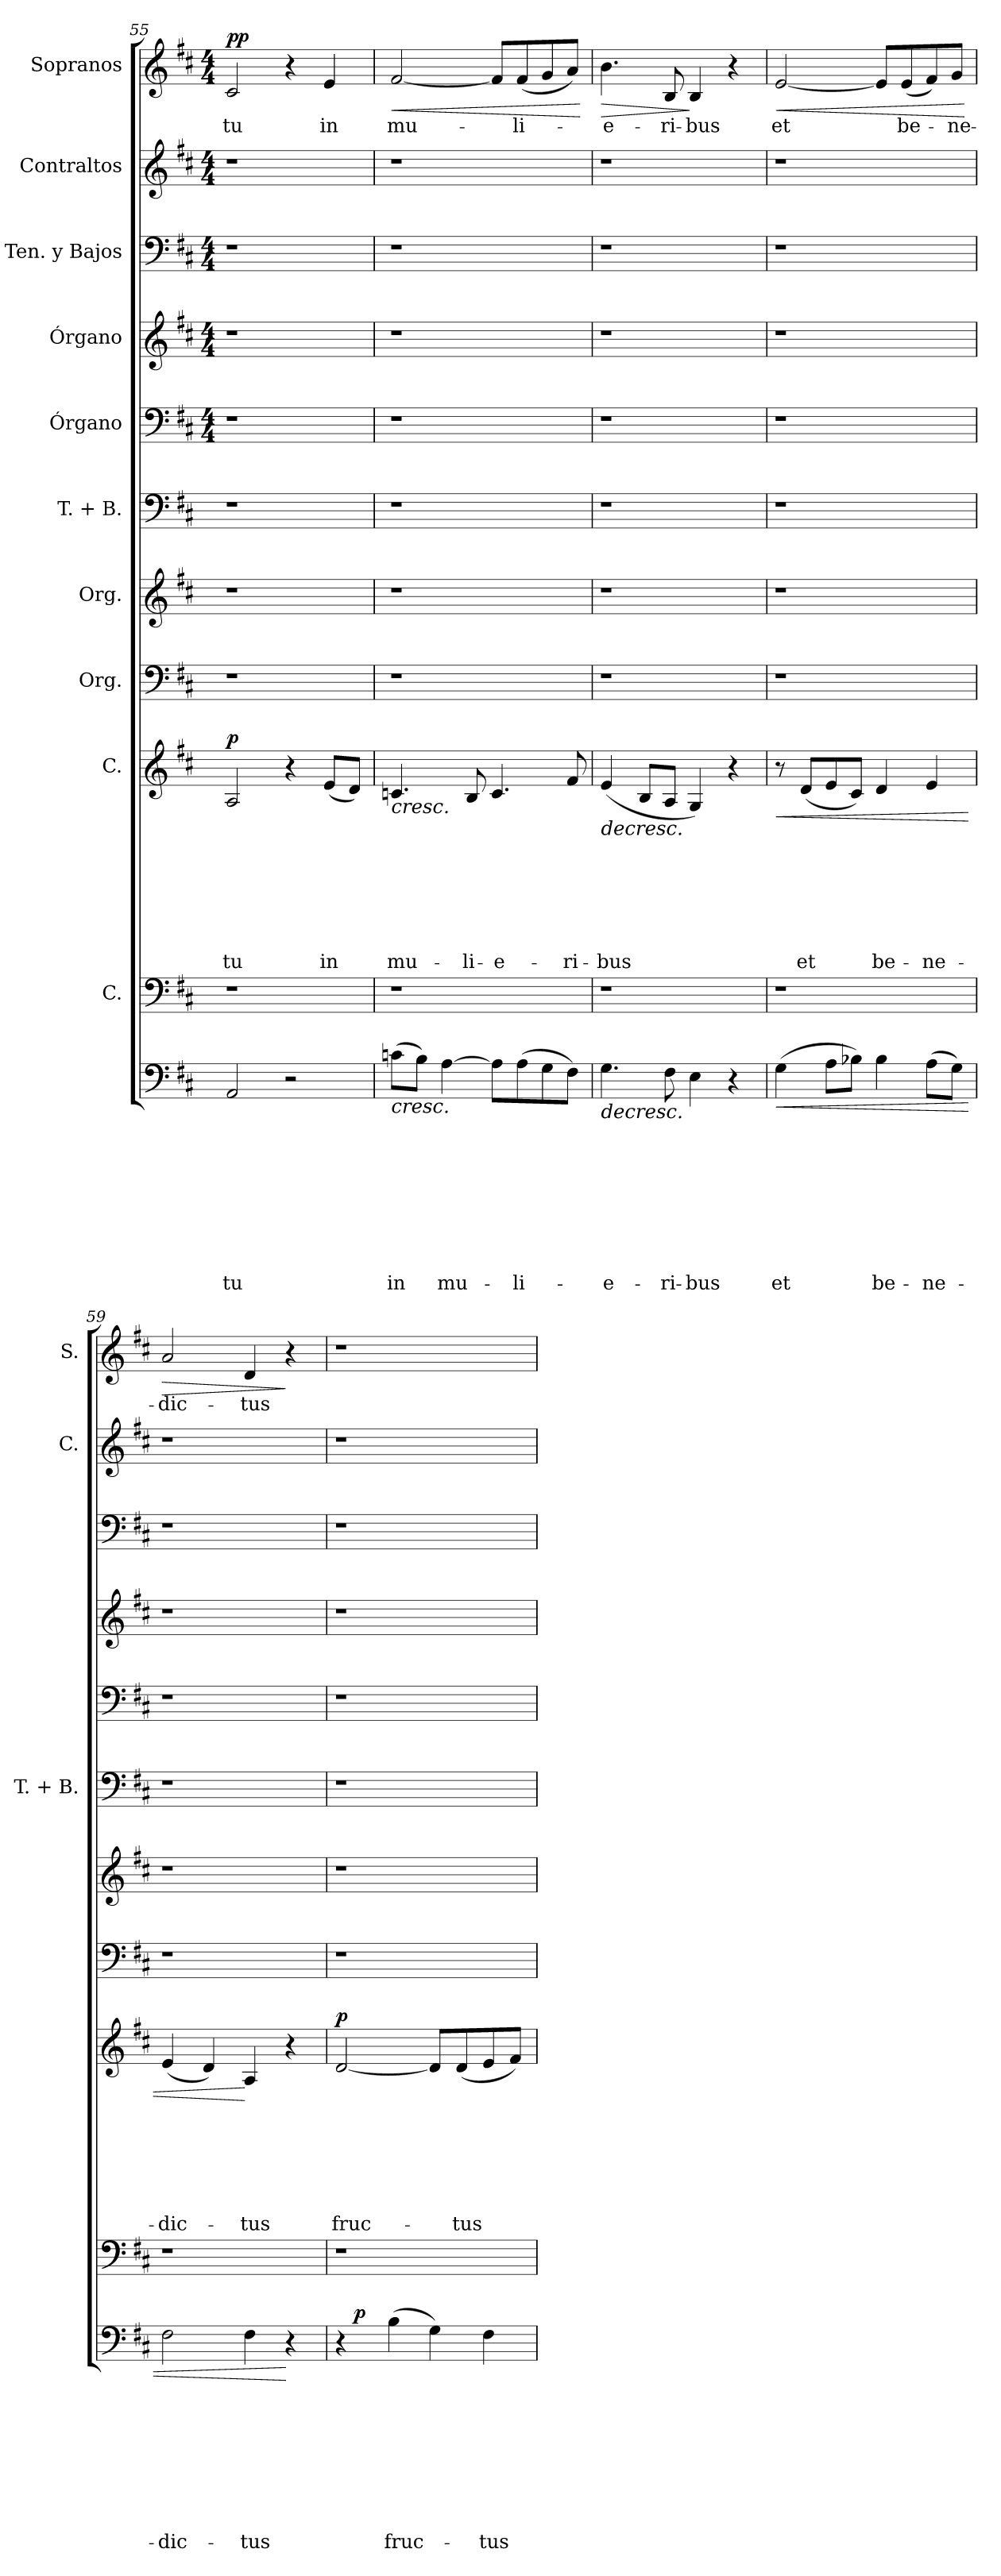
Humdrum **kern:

**kern	**text	**text	**text	**text	**text	**text	**text	**text	**text	**dynam	**kern	**kern	**text	**text	**text	**text	**text	**text	**text	**dynam	**kern	**kern	**kern	**kern	**kern	**kern	**kern	**kern	**text	**dynam
*part11	*part11	*part11	*part11	*part11	*part11	*part11	*part11	*part11	*part11	*part11	*part10	*part9	*part9	*part9	*part9	*part9	*part9	*part9	*part9	*part9	*part8	*part7	*part6	*part5	*part4	*part3	*part2	*part1	*part1	*part1
*staff11	*staff11	*staff11	*staff11	*staff11	*staff11	*staff11	*staff11	*staff11	*staff11	*staff11	*staff10	*staff9	*staff9	*staff9	*staff9	*staff9	*staff9	*staff9	*staff9	*staff9	*staff8	*staff7	*staff6	*staff5	*staff4	*staff3	*staff2	*staff1	*staff1	*staff1
*	*	*	*	*	*	*	*	*	*	*	*I"C.	*I"C.	*	*	*	*	*	*	*	*	*I"Org.	*I"Org.	*I"T. + B.	*I"Órgano	*I"Órgano	*I"Ten. y Bajos	*I"Contraltos	*I"Sopranos	*	*
*	*	*	*	*	*	*	*	*	*	*	*	*	*	*	*	*	*	*	*	*	*	*	*I'T. + B.	*	*	*	*I'C.	*I'S.	*	*
!!LO:LB:g=z
*clefF4	*	*	*	*	*	*	*	*	*	*	*clefF4	*clefG2	*	*	*	*	*	*	*	*	*clefF4	*clefG2	*clefF4	*clefF4	*clefG2	*clefF4	*clefG2	*clefG2	*	*
*k[f#c#]	*	*	*	*	*	*	*	*	*	*	*k[f#c#]	*k[f#c#]	*	*	*	*	*	*	*	*	*k[f#c#]	*k[f#c#]	*k[f#c#]	*k[f#c#]	*k[f#c#]	*k[f#c#]	*k[f#c#]	*k[f#c#]	*	*
*D:	*	*	*	*	*	*	*	*	*	*	*D:	*D:	*	*	*	*	*	*	*	*	*D:	*D:	*D:	*D:	*D:	*D:	*D:	*D:	*	*
*	*	*	*	*	*	*	*	*	*	*	*	*	*	*	*	*	*	*	*	*	*	*	*	*M4/4	*M4/4	*M4/4	*M4/4	*M4/4	*	*
=55	=55	=55	=55	=55	=55	=55	=55	=55	=55	=55	=55	=55	=55	=55	=55	=55	=55	=55	=55	=55	=55	=55	=55	=55	=55	=55	=55	=55	=55	=55
!	!	!	!	!	!	!	!	!	!LO:LY:b	!	!	!	!	!	!	!	!	!	!LO:LY:b	!LO:DY:b	!	!	!	!	!	!	!	!	!LO:LY:b	!LO:DY:a
!	!	!	!	!	!	!	!	!	!	!	!	!	!	!	!	!	!	!	!	!	!	!	!	!	!	!	!	!	!	!LO:DY:n=1:b
2AA/	.	.	.	.	.	.	.	.	tu	.	1r	2A/	.	.	.	.	.	.	tu	p	1r	1r	1r	1r	1r	1r	1r	2c#/	tu	p p
2r	.	.	.	.	.	.	.	.	.	.	.	4r	.	.	.	.	.	.	.	.	.	.	.	.	.	.	.	4r	.	.
!	!	!	!	!	!	!	!	!	!	!	!	!	!	!	!	!	!	!	!LO:LY:b	!	!	!	!	!	!	!	!	!	!LO:LY:b	!
.	.	.	.	.	.	.	.	.	.	.	.	(<8e/L	.	.	.	.	.	.	in	.	.	.	.	.	.	.	.	4e/	in	.
.	.	.	.	.	.	.	.	.	.	.	.	8d/J)	.	.	.	.	.	.	.	.	.	.	.	.	.	.	.	.	.	.
=56	=56	=56	=56	=56	=56	=56	=56	=56	=56	=56	=56	=56	=56	=56	=56	=56	=56	=56	=56	=56	=56	=56	=56	=56	=56	=56	=56	=56	=56	=56
!	!	!	!	!	!	!	!	!	!LO:LY:b	!LO:HP:b	!	!	!	!	!	!	!	!	!LO:LY:b	!LO:HP:b	!	!	!	!	!	!	!	!	!LO:LY:b	!LO:HP:b
(>8cn\L	.	.	.	.	.	.	.	.	in	<	1r	4.cn/	.	.	.	.	.	.	mu-	<	1r	1r	1r	1r	1r	1r	1r	[<2f#/	mu-	<
8B\J)	.	.	.	.	.	.	.	.	.	.	.	.	.	.	.	.	.	.	.	.	.	.	.	.	.	.	.	.	.	.
!	!	!	!	!	!	!	!	!	!LO:LY:b	!	!	!	!	!	!	!	!	!	!	!	!	!	!	!	!	!	!	!	!	!
[>4A\	.	.	.	.	.	.	.	.	mu-	.	.	.	.	.	.	.	.	.	.	.	.	.	.	.	.	.	.	.	.	.
!	!	!	!	!	!	!	!	!	!	!	!	!	!	!	!	!	!	!	!LO:LY:b	!	!	!	!	!	!	!	!	!	!	!
.	.	.	.	.	.	.	.	.	.	.	.	8B/	.	.	.	.	.	.	-li-	.	.	.	.	.	.	.	.	.	.	.
!	!	!	!	!	!	!	!	!	!	!	!	!	!	!	!	!	!	!	!LO:LY:b	!	!	!	!	!	!	!	!	!	!	!
8A\L]	.	.	.	.	.	.	.	.	.	.	.	4.c/	.	.	.	.	.	.	-e-	.	.	.	.	.	.	.	.	8f#/L]	.	.
!	!	!	!	!	!	!	!	!	!LO:LY:b	!	!	!	!	!	!	!	!	!	!	!	!	!	!	!	!	!	!	!	!LO:LY:b	!
(>8A\	.	.	.	.	.	.	.	.	-li-	.	.	.	.	.	.	.	.	.	.	.	.	.	.	.	.	.	.	(<8f#/	-li-	.
8G\	.	.	.	.	.	.	.	.	.	.	.	.	.	.	.	.	.	.	.	.	.	.	.	.	.	.	.	8g/	.	.
!	!	!	!	!	!	!	!	!	!	!	!	!	!	!	!	!	!	!	!LO:LY:b	!	!	!	!	!	!	!	!	!	!	!
8F#\J)	.	.	.	.	.	.	.	.	.	.	.	8f#/	.	.	.	.	.	.	-ri-	.	.	.	.	.	.	.	.	8a/J)	.	.
.	.	.	.	.	.	.	.	.	.	.	.	.	.	.	.	.	.	.	.	.	.	.	.	.	.	.	.	.	.	[
=57	=57	=57	=57	=57	=57	=57	=57	=57	=57	=57	=57	=57	=57	=57	=57	=57	=57	=57	=57	=57	=57	=57	=57	=57	=57	=57	=57	=57	=57	=57
!	!	!	!	!	!	!	!	!	!LO:LY:b	!LO:HP:b	!	!	!	!	!	!	!	!	!LO:LY:b	!LO:HP:b	!	!	!	!	!	!	!	!	!LO:LY:b	!LO:HP:b
4.G\	.	.	.	.	.	.	.	.	-e-	>	1r	(<4e/	.	.	.	.	.	.	-bus	>	1r	1r	1r	1r	1r	1r	1r	4.b\	-e-	>
.	.	.	.	.	.	.	.	.	.	.	.	8B/L	.	.	.	.	.	.	.	.	.	.	.	.	.	.	.	.	.	.
!	!	!	!	!	!	!	!	!	!LO:LY:b	!	!	!	!	!	!	!	!	!	!	!	!	!	!	!	!	!	!	!	!LO:LY:b	!
8F#\	.	.	.	.	.	.	.	.	-ri-	.	.	8A/J	.	.	.	.	.	.	.	.	.	.	.	.	.	.	.	8B/	-ri-	.
!	!	!	!	!	!	!	!	!	!LO:LY:b	!	!	!	!	!	!	!	!	!	!	!	!	!	!	!	!	!	!	!	!LO:LY:b	!
4E\	.	.	.	.	.	.	.	.	-bus	[	.	4G/)	.	.	.	.	.	.	.	[	.	.	.	.	.	.	.	4B/	-bus	]
4r	.	.	.	.	.	.	.	.	.	.	.	4r	.	.	.	.	.	.	.	.	.	.	.	.	.	.	.	4r	.	.
=58	=58	=58	=58	=58	=58	=58	=58	=58	=58	=58	=58	=58	=58	=58	=58	=58	=58	=58	=58	=58	=58	=58	=58	=58	=58	=58	=58	=58	=58	=58
!	!	!	!	!	!	!	!	!	!LO:LY:b	!LO:HP:b	!	!	!	!	!	!	!	!	!	!LO:HP:b	!	!	!	!	!	!	!	!	!LO:LY:b	!LO:HP:b
(>4G\	.	.	.	.	.	.	.	.	et	<	1r	8r	.	.	.	.	.	.	.	<	1r	1r	1r	1r	1r	1r	1r	[<2e/	et	<
!	!	!	!	!	!	!	!	!	!	!	!	!	!	!	!	!	!	!	!LO:LY:b	!	!	!	!	!	!	!	!	!	!	!
.	.	.	.	.	.	.	.	.	.	.	.	(<8d/L	.	.	.	.	.	.	et	.	.	.	.	.	.	.	.	.	.	.
8A\L	.	.	.	.	.	.	.	.	.	.	.	8e/	.	.	.	.	.	.	.	.	.	.	.	.	.	.	.	.	.	.
8B-X\J)	.	.	.	.	.	.	.	.	.	.	.	8c#/J)	.	.	.	.	.	.	.	.	.	.	.	.	.	.	.	.	.	.
!	!	!	!	!	!	!	!	!	!LO:LY:b	!	!	!	!	!	!	!	!	!	!LO:LY:b	!	!	!	!	!	!	!	!	!	!	!
4B-\	.	.	.	.	.	.	.	.	be-	.	.	4d/	.	.	.	.	.	.	be-	.	.	.	.	.	.	.	.	8e/L]	.	.
!	!	!	!	!	!	!	!	!	!	!	!	!	!	!	!	!	!	!	!	!	!	!	!	!	!	!	!	!	!LO:LY:b	!
.	.	.	.	.	.	.	.	.	.	.	.	.	.	.	.	.	.	.	.	.	.	.	.	.	.	.	.	(<8e/	be-	.
!	!	!	!	!	!	!	!	!	!LO:LY:b	!	!	!	!	!	!	!	!	!	!LO:LY:b	!	!	!	!	!	!	!	!	!	!	!
(>8A\L	.	.	.	.	.	.	.	.	-ne-	.	.	4e/	.	.	.	.	.	.	-ne-	.	.	.	.	.	.	.	.	8f#/)	.	.
!	!	!	!	!	!	!	!	!	!	!	!	!	!	!	!	!	!	!	!	!	!	!	!	!	!	!	!	!	!LO:LY:b	!
8G\J)	.	.	.	.	.	.	.	.	.	.	.	.	.	.	.	.	.	.	.	.	.	.	.	.	.	.	.	8g/J	-ne-	.
.	.	.	.	.	.	.	.	.	.	]	.	.	.	.	.	.	.	.	.	]	.	.	.	.	.	.	.	.	.	[
=59	=59	=59	=59	=59	=59	=59	=59	=59	=59	=59	=59	=59	=59	=59	=59	=59	=59	=59	=59	=59	=59	=59	=59	=59	=59	=59	=59	=59	=59	=59
!	!	!	!	!	!	!	!	!	!LO:LY:b	!	!	!	!	!	!	!	!	!	!LO:LY:b	!	!	!	!	!	!	!	!	!	!LO:LY:b	!LO:HP:b
2F#\	.	.	.	.	.	.	.	.	-dic-	.	1r	(<4e/	.	.	.	.	.	.	-dic-	.	1r	1r	1r	1r	1r	1r	1r	2a/	-dic-	>
.	.	.	.	.	.	.	.	.	.	.	.	4d/)	.	.	.	.	.	.	.	.	.	.	.	.	.	.	.	.	.	.
!	!	!	!	!	!	!	!	!	!LO:LY:b	!	!	!	!	!	!	!	!	!	!LO:LY:b	!	!	!	!	!	!	!	!	!	!LO:LY:b	!
4F#\	.	.	.	.	.	.	.	.	-tus	.	.	4A/	.	.	.	.	.	.	-tus	[	.	.	.	.	.	.	.	4d/	-tus	.
4r	.	.	.	.	.	.	.	.	.	[	.	4r	.	.	.	.	.	.	.	.	.	.	.	.	.	.	.	4r	.	]
!!LO:PB:g=z
=60	=60	=60	=60	=60	=60	=60	=60	=60	=60	=60	=60	=60	=60	=60	=60	=60	=60	=60	=60	=60	=60	=60	=60	=60	=60	=60	=60	=60	=60	=60
!	!	!	!	!	!	!	!	!	!	!	!	!	!	!	!	!	!	!	!LO:LY:b	!LO:DY:a	!	!	!	!	!	!	!	!	!	!
*^	*	*	*	*	*	*	*	*	*	*	*	*	*	*	*	*	*	*	*	*	*	*	*	*	*	*	*	*	*	*
4r	16ryy	.	.	.	.	.	.	.	.	.	.	1r	[<2d/	.	.	.	.	.	.	fruc-	p	1r	1r	1r	1r	1r	1r	1r	1r	.	.
!	!	!	!	!	!	!	!	!	!	!	!LO:DY:a	!	!	!	!	!	!	!	!	!	!	!	!	!	!	!	!	!	!	!	!
.	2...ryy	.	.	.	.	.	.	.	.	.	p	.	.	.	.	.	.	.	.	.	.	.	.	.	.	.	.	.	.	.	.
!	!	!	!	!	!	!	!	!	!	!LO:LY:b	!	!	!	!	!	!	!	!	!	!	!	!	!	!	!	!	!	!	!	!	!
(>4B\	.	.	.	.	.	.	.	.	.	fruc-	.	.	.	.	.	.	.	.	.	.	.	.	.	.	.	.	.	.	.	.	.
4G\)	.	.	.	.	.	.	.	.	.	.	.	.	8d/L]	.	.	.	.	.	.	.	.	.	.	.	.	.	.	.	.	.	.
!	!	!	!	!	!	!	!	!	!	!	!	!	!	!	!	!	!	!	!	!LO:LY:b	!	!	!	!	!	!	!	!	!	!	!
.	.	.	.	.	.	.	.	.	.	.	.	.	(<8d/	.	.	.	.	.	.	-tus	.	.	.	.	.	.	.	.	.	.	.
!	!	!	!	!	!	!	!	!	!	!LO:LY:b	!	!	!	!	!	!	!	!	!	!	!	!	!	!	!	!	!	!	!	!	!
4F#\	.	.	.	.	.	.	.	.	.	-tus	.	.	8e/	.	.	.	.	.	.	.	.	.	.	.	.	.	.	.	.	.	.
.	.	.	.	.	.	.	.	.	.	.	.	.	8f#/J)	.	.	.	.	.	.	.	.	.	.	.	.	.	.	.	.	.	.
*v	*v	*	*	*	*	*	*	*	*	*	*	*	*	*	*	*	*	*	*	*	*	*	*	*	*	*	*	*	*	*	*
=	=	=	=	=	=	=	=	=	=	=	=	=	=	=	=	=	=	=	=	=	=	=	=	=	=	=	=	=	=	=
*-	*-	*-	*-	*-	*-	*-	*-	*-	*-	*-	*-	*-	*-	*-	*-	*-	*-	*-	*-	*-	*-	*-	*-	*-	*-	*-	*-	*-	*-	*-
